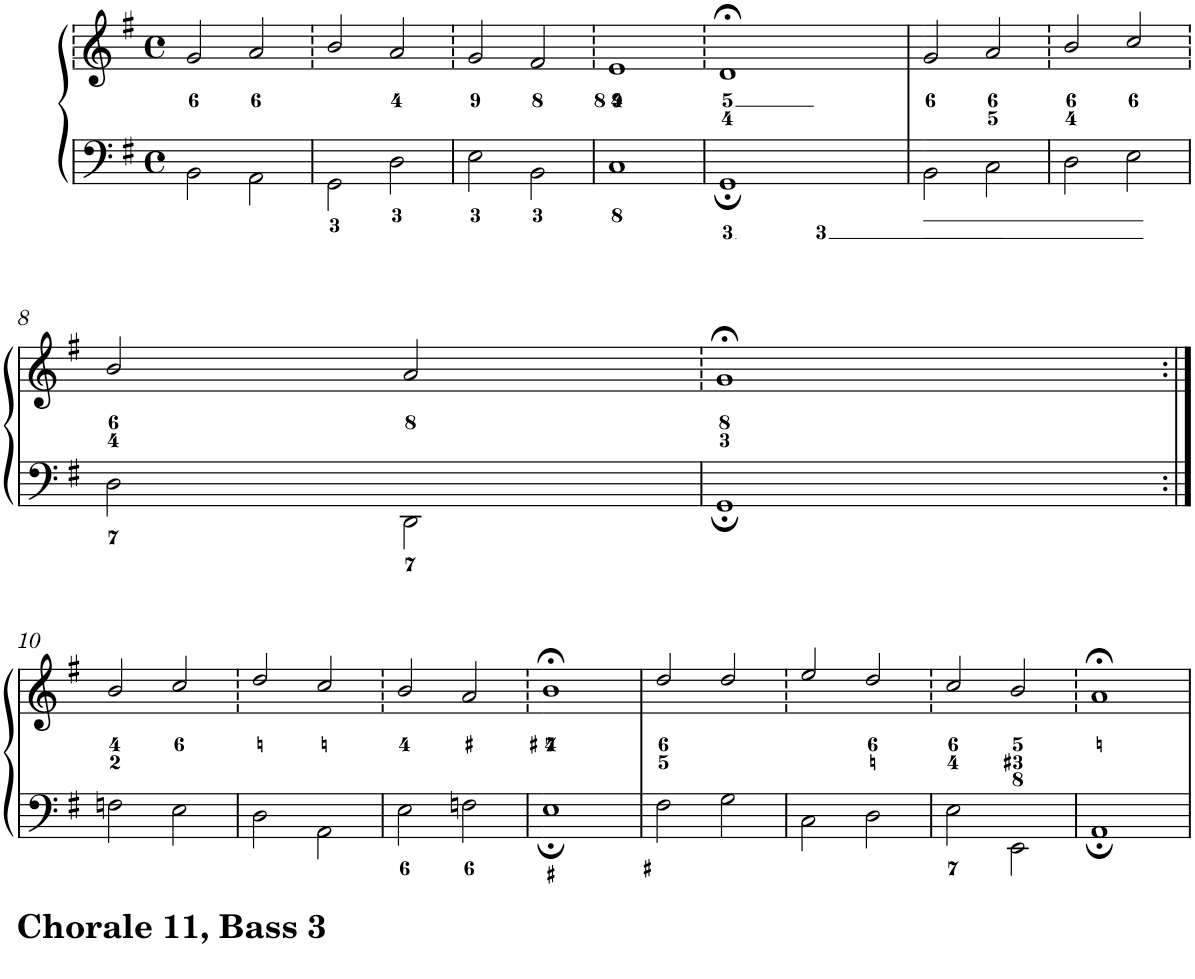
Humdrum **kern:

**kern	**kern
*part1	*part1
*staff2	*staff1
*I"Piano	*
*I'Pno.	*
*clefF4	*clefG2
*k[f#]	*k[f#]
*G:	*G:
*M4/4	*M4/4
*met(c)	*met(c)
=1	=1
2BB\	2g/
2AA\	2a/
=2	=2
2GG\	2b/
2D\	2a/
=3	=3
2E\	2g/
2BB\	2f#/
=4	=4
1C	1e
=5	=5
1GG;	1d;<
=6	=6
2BB\	2g/
2C\	2a/
=7	=7
2D\	2b/
2E\	2cc/
!!LO:LB:g=z
=8	=8
2D\	2b/
2DD\	2a/
=9	=9
1GG;	1g;<
!!LO:LB:g=z
=10:|!	=10:|!
2Fn\	2b/
2E\	2cc/
=11	=11
2D\	2dd/
2AA\	2cc/
=12	=12
2E\	2b/
2Fn\	2a/
=13	=13
1E;	1b;<
=14	=14
2F#\	2dd/
2G\	2dd/
=15	=15
2C\	2ee/
2D\	2dd/
=16	=16
2E\	2cc/
2EE\	2b/
=17	=17
1AA;	1a;<
=	=
*-	*-
